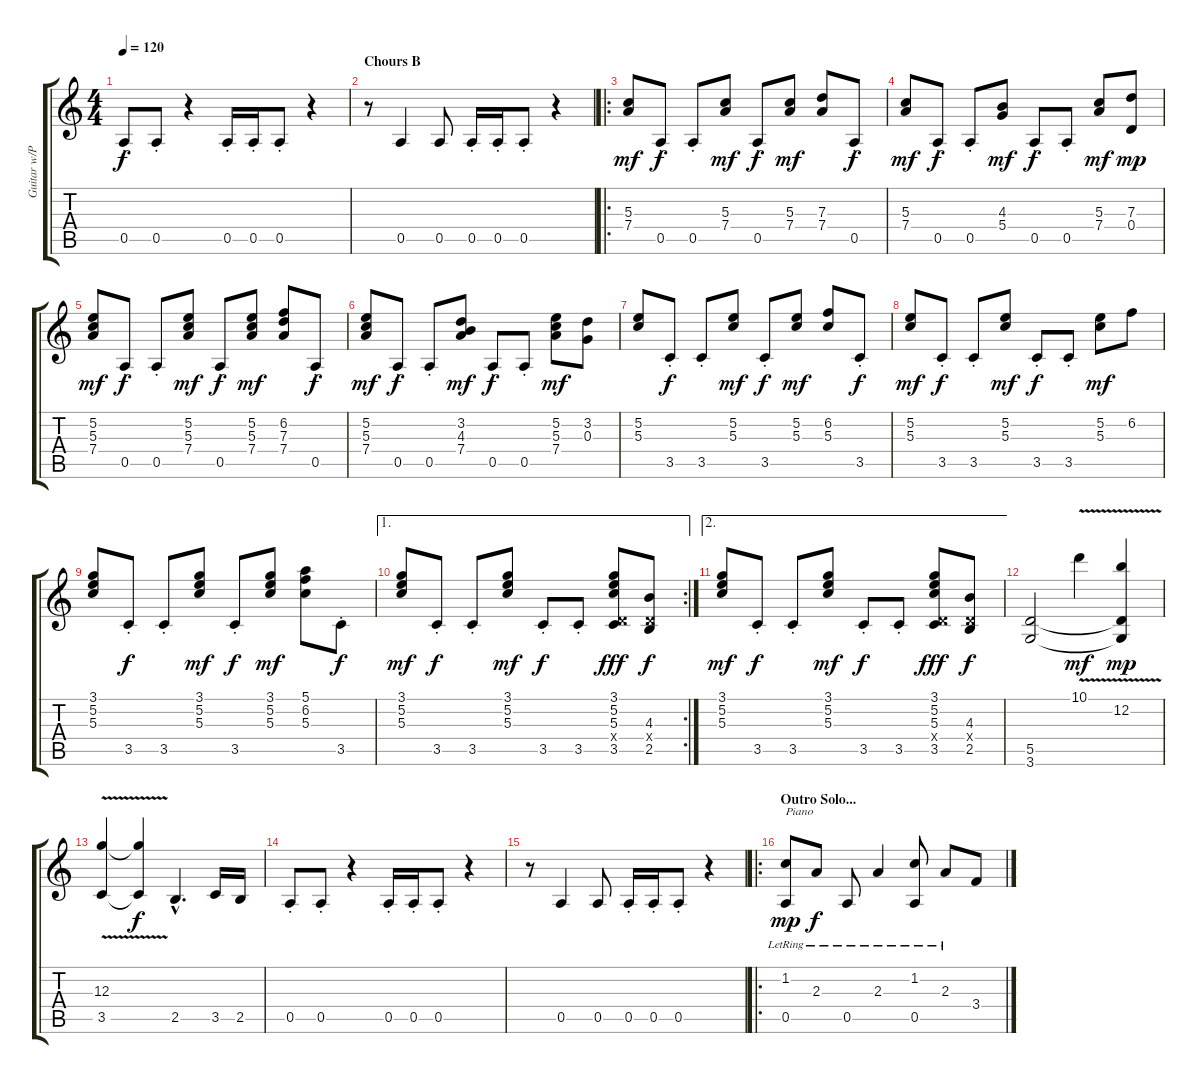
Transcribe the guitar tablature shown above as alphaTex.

\track ("Guitar w/Piano" "Guitar w/P") {instrument acousticguitarsteel}
\staff {score tabs}
\tuning (E4 B3 G3 D3 A2 E2) {hide}
\ts (4 4)
\tempo 120
\clef g2
\ks c
0.5{st}.8{dy f} 0.5{st}.8 r.4 0.5{st}.16 0.5{st}.16 0.5{st}.8 r.4 |
\section ("" "Chours B")
r.8 0.5.4 0.5.8 0.5{st}.16 0.5{st}.16 0.5{st}.8 r.4 |
\ro
(5.3 7.4).8{dy mf volume 16 instrument distortionguitar} 0.5{st}.8{dy f} 0.5{st}.8 (5.3 7.4).8{dy mf volume 14 instrument distortionguitar} 0.5{st}.8{dy f} (5.3 7.4).8{dy mf volume 14 instrument distortionguitar} (7.3 7.4).8 0.5{st}.8{dy f} |
(5.3 7.4).8{dy mf} 0.5{st}.8{dy f} 0.5{st}.8 (4.3 5.4).8{dy mf} 0.5{st}.8{dy f} 0.5{st}.8 (5.3 7.4).8{dy mf} (7.3 0.4).8{dy mp} |
(5.2 5.3 7.4).8{dy mf volume 16 instrument distortionguitar} 0.5{st}.8{dy f} 0.5{st}.8 (5.2 5.3 7.4).8{dy mf volume 14 instrument distortionguitar} 0.5{st}.8{dy f} (5.2 5.3 7.4).8{dy mf volume 14 instrument distortionguitar} (6.2 7.3 7.4).8 0.5{st}.8{dy f} |
(5.2 5.3 7.4).8{dy mf} 0.5{st}.8{dy f} 0.5{st}.8 (3.2 4.3 7.4).8{dy mf} 0.5{st}.8{dy f} 0.5{st}.8 (5.2 5.3 7.4).8{dy mf} (3.2 0.3).8 |
(5.2 5.3).8 3.5{st}.8{dy f} 3.5{st}.8 (5.2 5.3).8{dy mf} 3.5{st}.8{dy f} (5.2 5.3).8{dy mf} (6.2 5.3).8 3.5{st}.8{dy f} |
(5.2 5.3).8{dy mf} 3.5{st}.8{dy f} 3.5{st}.8 (5.2 5.3).8{dy mf} 3.5{st}.8{dy f} 3.5{st}.8 (5.2 5.3).8{dy mf} 6.2.8 |
(3.1 5.2 5.3).8 3.5{st}.8{dy f} 3.5{st}.8 (3.1 5.2 5.3).8{dy mf} 3.5{st}.8{dy f} (3.1 5.2 5.3).8{dy mf} (5.1 6.2 5.3).8 3.5{st}.8{dy f} |
\ae 1
\rc 2
(3.1 5.2 5.3).8{dy mf} 3.5{st}.8{dy f} 3.5{st}.8 (3.1 5.2 5.3).8{dy mf} 3.5{st}.8{dy f} 3.5{st}.8 (3.1 5.2 5.3 0.4{x} 3.5).8{dy fff} (4.3 0.4{x} 2.5).8{dy f} |
\ae 2
(3.1 5.2 5.3).8{dy mf} 3.5{st}.8{dy f} 3.5{st}.8 (3.1 5.2 5.3).8{dy mf} 3.5{st}.8{dy f} 3.5{st}.8 (3.1 5.2 5.3 0.4{x} 3.5).8{dy fff} (4.3 0.4{x} 2.5).8{dy f} |
(5.5 3.6).2 10.1{v}.4{dy mf} (12.2{v} 5.5{t} 3.6{t}).4{dy mp} |
(12.3{v} 3.5).4 (12.3{t} 3.5{t}).4{dy f} 2.5{hac}.4{d} 3.5.16 2.5.16 |
0.5{st}.8 0.5{st}.8 r.4 0.5{st}.16 0.5{st}.16 0.5{st}.8 r.4 |
r.8 0.5.4 0.5.8 0.5{st}.16 0.5{st}.16 0.5{st}.8 r.4 |
\ro
\section ("" "Outro Solo...")
(1.2{lr} 0.5{lr}).8{txt "Piano" dy mp volume 13 instrument honkytonkpiano} 2.3{lr}.8{dy f} 0.5{lr}.8 2.3{lr}.4 (1.2{lr} 0.5{lr}).8 2.3{lr}.8 3.4.8
